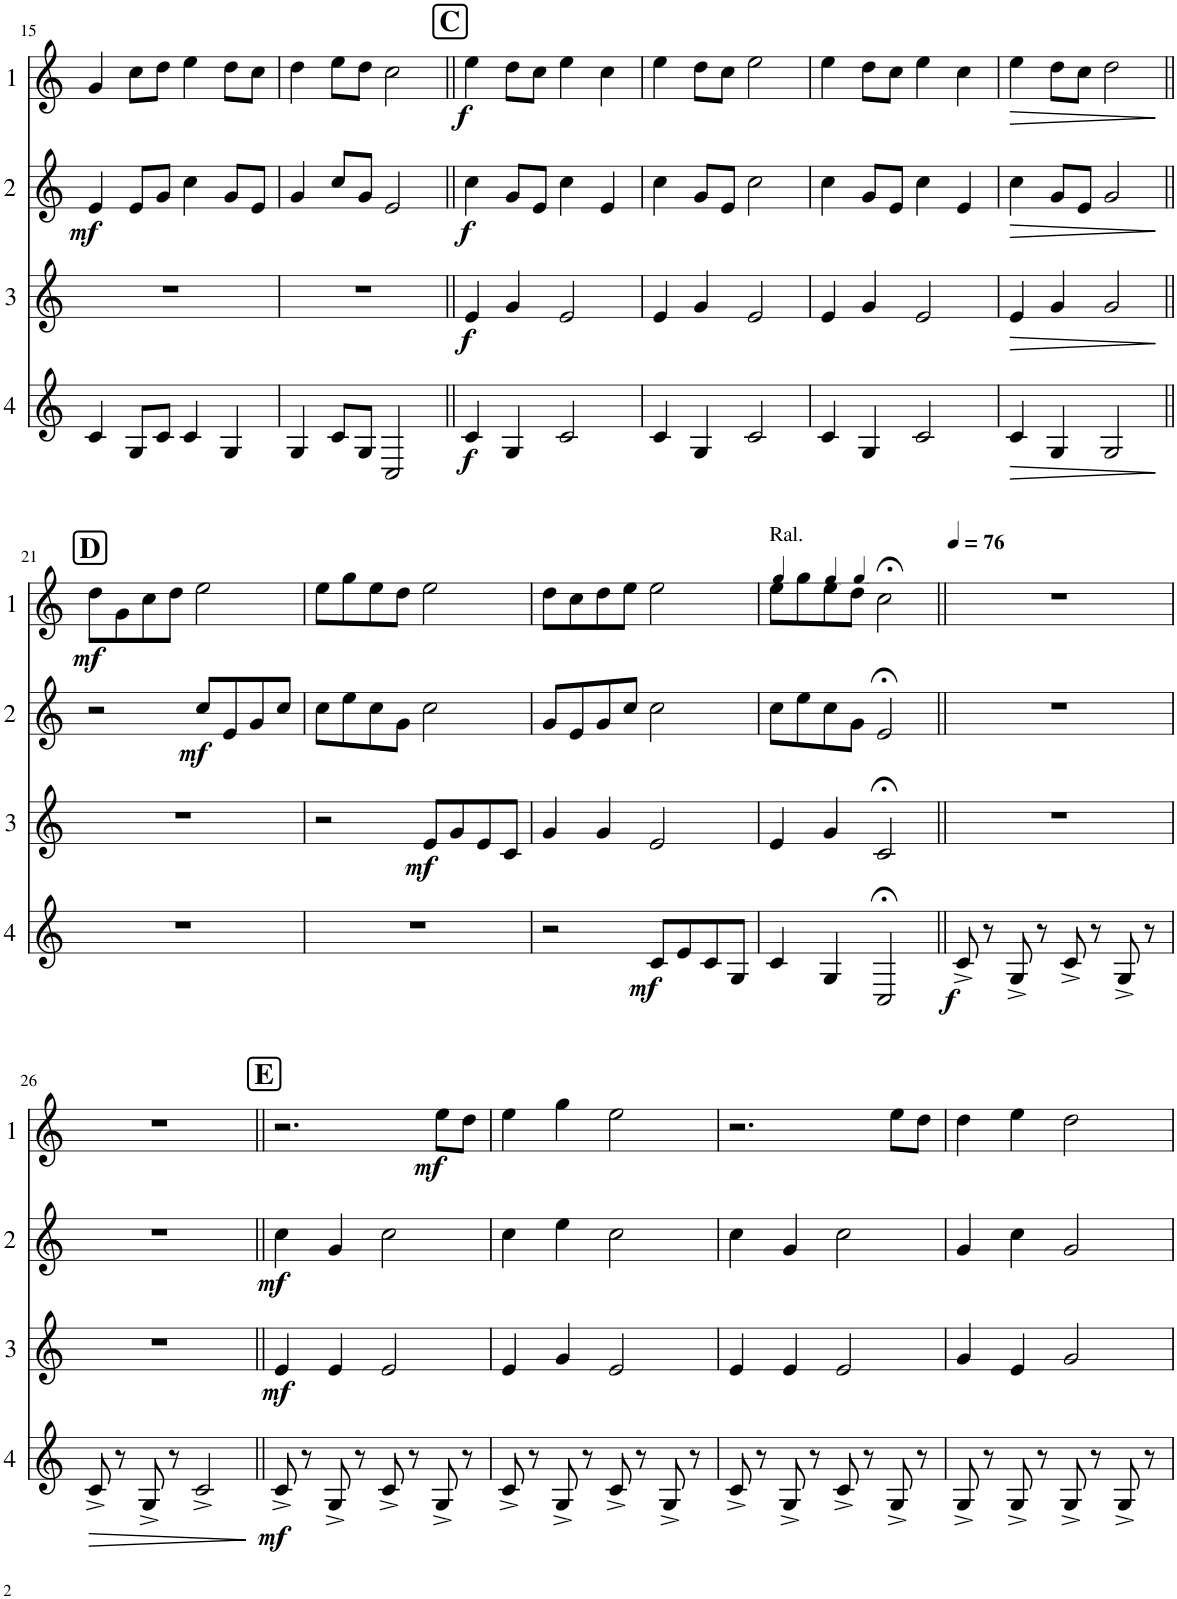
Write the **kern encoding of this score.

**kern	**dynam	**kern	**dynam	**kern	**dynam	**kern	**dynam
*part4	*part4	*part3	*part3	*part2	*part2	*part1	*part1
*staff4	*staff4	*staff3	*staff3	*staff2	*staff2	*staff1	*staff1
*I"Cor 4	*	*I"Cor 3	*	*I"Cor 2	*	*I"Cor 1	*
!!LO:PB:g=z
*clefG2	*	*clefG2	*	*clefG2	*	*clefG2	*
*Trd4c7	*	*Trd4c7	*	*Trd4c7	*	*Trd4c7	*
*k[]	*	*k[]	*	*k[]	*	*k[]	*
*M4/4	*	*M4/4	*	*M4/4	*	*M4/4	*
=15	=15	=15	=15	=15	=15	=15	=15
!	!	!	!	!	!LO:DY:b	!	!
4c/	.	1r	.	4e/	mf	4g/	.
8G/L	.	.	.	8e/L	.	8cc\L	.
8c/J	.	.	.	8g/J	.	8dd\J	.
4c/	.	.	.	4cc\	.	4ee\	.
4G/	.	.	.	8g/L	.	8dd\L	.
.	.	.	.	8e/J	.	8cc\J	.
=16	=16	=16	=16	=16	=16	=16	=16
4G/	.	1r	.	4g/	.	4dd\	.
8c/L	.	.	.	8cc/L	.	8ee\L	.
8G/J	.	.	.	8g/J	.	8dd\J	.
2C/	.	.	.	2e/	.	2cc\	.
!!LO:REH:place=s1:a:B:cj:fs=14:t=C
=17||	=17||	=17||	=17||	=17||	=17||	=17||	=17||
!	!LO:DY:b	!	!LO:DY:b	!	!LO:DY:b	!	!LO:DY:b
4c/	f	4e/	f	4cc\	f	4ee\	f
4G/	.	4g/	.	8g/L	.	8dd\L	.
.	.	.	.	8e/J	.	8cc\J	.
2c/	.	2e/	.	4cc\	.	4ee\	.
.	.	.	.	4e/	.	4cc\	.
=18	=18	=18	=18	=18	=18	=18	=18
4c/	.	4e/	.	4cc\	.	4ee\	.
4G/	.	4g/	.	8g/L	.	8dd\L	.
.	.	.	.	8e/J	.	8cc\J	.
2c/	.	2e/	.	2cc\	.	2ee\	.
=19	=19	=19	=19	=19	=19	=19	=19
4c/	.	4e/	.	4cc\	.	4ee\	.
4G/	.	4g/	.	8g/L	.	8dd\L	.
.	.	.	.	8e/J	.	8cc\J	.
2c/	.	2e/	.	4cc\	.	4ee\	.
.	.	.	.	4e/	.	4cc\	.
=20	=20	=20	=20	=20	=20	=20	=20
!	!LO:HP:b	!	!LO:HP:b	!	!LO:HP:b	!	!LO:HP:b
4c/	>	4e/	>	4cc\	>	4ee\	>
4G/	.	4g/	.	8g/L	.	8dd\L	.
.	.	.	.	8e/J	.	8cc\J	.
2G/	.	2g/	.	2g/	.	2dd\	.
.	]	.	]	.	]	.	]
!!LO:LB:g=z
!!LO:REH:place=s1:a:B:cj:fs=14:t=D
=21||	=21||	=21||	=21||	=21||	=21||	=21||	=21||
!	!	!	!	!	!	!	!LO:DY:b
1r	.	1r	.	2r	.	8dd\L	mf
.	.	.	.	.	.	8g\	.
.	.	.	.	.	.	8cc\	.
.	.	.	.	.	.	8dd\J	.
!	!	!	!	!	!LO:DY:b	!	!
.	.	.	.	8cc/L	mf	2ee\	.
.	.	.	.	8e/	.	.	.
.	.	.	.	8g/	.	.	.
.	.	.	.	8cc/J	.	.	.
=22	=22	=22	=22	=22	=22	=22	=22
1r	.	2r	.	8cc\L	.	8ee\L	.
.	.	.	.	8ee\	.	8gg\	.
.	.	.	.	8cc\	.	8ee\	.
.	.	.	.	8g\J	.	8dd\J	.
!	!	!	!LO:DY:b	!	!	!	!
.	.	8e/L	mf	2cc\	.	2ee\	.
.	.	8g/	.	.	.	.	.
.	.	8e/	.	.	.	.	.
.	.	8c/J	.	.	.	.	.
=23	=23	=23	=23	=23	=23	=23	=23
2r	.	4g/	.	8g/L	.	8dd\L	.
.	.	.	.	8e/	.	8cc\	.
.	.	4g/	.	8g/	.	8dd\	.
.	.	.	.	8cc/J	.	8ee\J	.
!	!LO:DY:b	!	!	!	!	!	!
8c/L	mf	2e/	.	2cc\	.	2ee\	.
8e/	.	.	.	.	.	.	.
8c/	.	.	.	.	.	.	.
8G/J	.	.	.	.	.	.	.
=24	=24	=24	=24	=24	=24	=24	=24
*	*	*	*	*	*	*MM76	*
!	!	!	!	!	!	!LO:TX:a:t=Ral.	!
4c/	.	4e/	.	8cc\L	.	8ee\L	.
.	.	.	.	8ee\	.	8gg\	.
*	*	*	*	*	*	*MM70	*
4G/	.	4g/	.	8cc\	.	8ee\	.
*	*	*	*	*	*	*MM52	*
.	.	.	.	8g\J	.	8dd\J	.
2C;</	.	2c;</	.	2e;</	.	2cc;<\	.
=25||	=25||	=25||	=25||	=25||	=25||	=25||	=25||
*	*	*	*	*	*	*MM76	*
!	!LO:DY:b	!	!	!	!	!	!
8c^/	f	1r	.	1r	.	1r	.
8r	.	.	.	.	.	.	.
8G^/	.	.	.	.	.	.	.
8r	.	.	.	.	.	.	.
8c^/	.	.	.	.	.	.	.
8r	.	.	.	.	.	.	.
8G^/	.	.	.	.	.	.	.
8r	.	.	.	.	.	.	.
!!LO:LB:g=z
=26	=26	=26	=26	=26	=26	=26	=26
!	!LO:HP:b	!	!	!	!	!	!
8c^/	>	1r	.	1r	.	1r	.
8r	.	.	.	.	.	.	.
8G^/	.	.	.	.	.	.	.
8r	.	.	.	.	.	.	.
2c^/	.	.	.	.	.	.	.
.	]	.	.	.	.	.	.
!!LO:REH:place=s1:a:B:cj:fs=14:t=E
=27||	=27||	=27||	=27||	=27||	=27||	=27||	=27||
!	!LO:DY:b	!	!LO:DY:b	!	!LO:DY:b	!	!
8c^/	mf	4e/	mf	4cc\	mf	2.r	.
8r	.	.	.	.	.	.	.
8G^/	.	4e/	.	4g/	.	.	.
8r	.	.	.	.	.	.	.
8c^/	.	2e/	.	2cc\	.	.	.
8r	.	.	.	.	.	.	.
!	!	!	!	!	!	!	!LO:DY:b
8G^/	.	.	.	.	.	8ee\L	mf
8r	.	.	.	.	.	8dd\J	.
=28	=28	=28	=28	=28	=28	=28	=28
8c^/	.	4e/	.	4cc\	.	4ee\	.
8r	.	.	.	.	.	.	.
8G^/	.	4g/	.	4ee\	.	4gg\	.
8r	.	.	.	.	.	.	.
8c^/	.	2e/	.	2cc\	.	2ee\	.
8r	.	.	.	.	.	.	.
8G^/	.	.	.	.	.	.	.
8r	.	.	.	.	.	.	.
=29	=29	=29	=29	=29	=29	=29	=29
8c^/	.	4e/	.	4cc\	.	2.r	.
8r	.	.	.	.	.	.	.
8G^/	.	4e/	.	4g/	.	.	.
8r	.	.	.	.	.	.	.
8c^/	.	2e/	.	2cc\	.	.	.
8r	.	.	.	.	.	.	.
8G^/	.	.	.	.	.	8ee\L	.
8r	.	.	.	.	.	8dd\J	.
=30	=30	=30	=30	=30	=30	=30	=30
8G^/	.	4g/	.	4g/	.	4dd\	.
8r	.	.	.	.	.	.	.
8G^/	.	4e/	.	4cc\	.	4ee\	.
8r	.	.	.	.	.	.	.
8G^/	.	2g/	.	2g/	.	2dd\	.
8r	.	.	.	.	.	.	.
8G^/	.	.	.	.	.	.	.
8r	.	.	.	.	.	.	.
=	=	=	=	=	=	=	=
*-	*-	*-	*-	*-	*-	*-	*-
